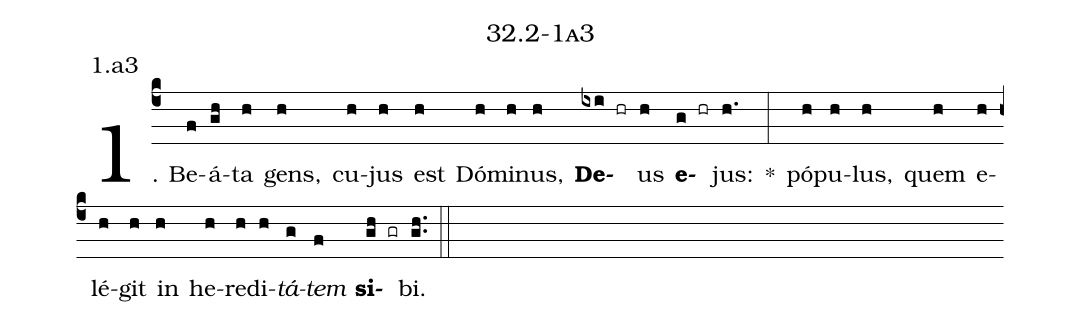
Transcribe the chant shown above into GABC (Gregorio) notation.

name: 32.2-1a3;
annotation: 1.a3;
%%
(c4)1. Be(f)á(gh)ta(h) gens,(h) cu(h)jus(h) est(h) Dó(h)mi(h)nus,(h) <b>De</b>(ixi hr)us(h) <b>e</b>(g hr)jus:(h.) *(:) pó(h)pu(h)lus,(h) quem(h) e(h)lé(h)git(h) in(h) he(h)re(h)di(h)<i>tá</i>(g)<i>tem</i>(f) <b>si</b>(gh gr)bi.(gh..) (::)
